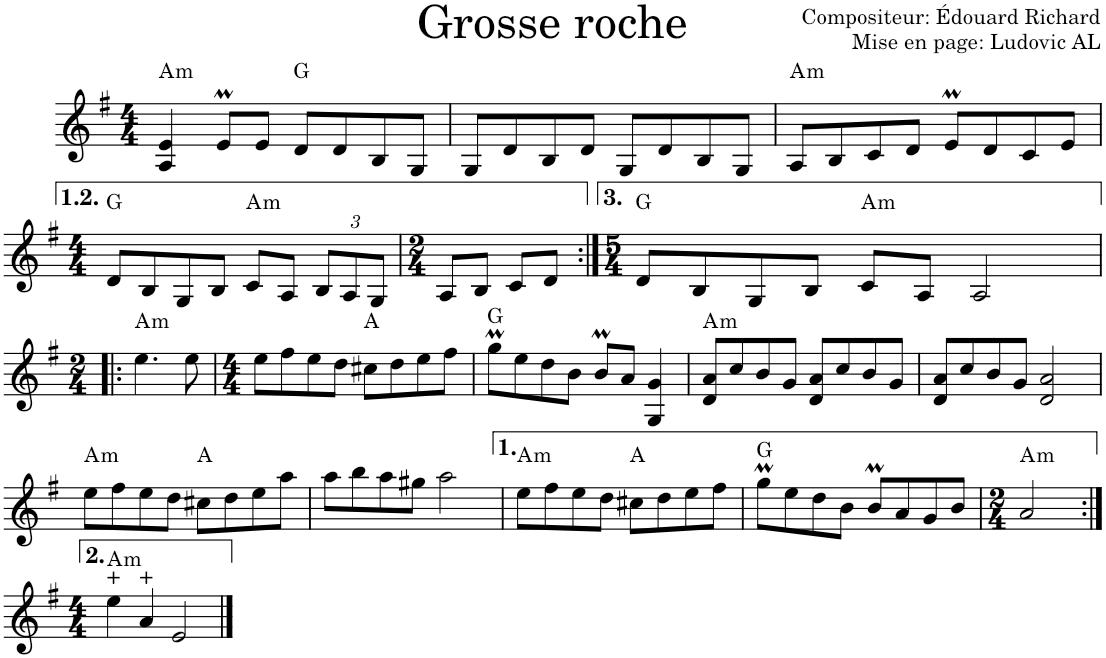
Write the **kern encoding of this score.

**kern	**harte
*part1	*part1
*staff1	*
*I"Violon	*
*I'Vln.	*
*clefG2	*
*k[f#]	*
*M4/4	*
=1	=1
!	!LO:H:kt=m
4A/ 4e/	A:min
8eM/L	.
8e/J	.
8d/L	G:maj
8d/	.
8B/	.
8G/J	.
=2	=2
8G/L	.
8d/	.
8B/	.
8d/J	.
8G/L	.
8d/	.
8B/	.
8G/J	.
=3	=3
!	!LO:H:kt=m
8A/L	A:min
8B/	.
8c/	.
8d/J	.
8eM/L	.
8d/	.
8c/	.
8e/J	.
!!LO:LB:g=z
=4	=4
*M4/4	*
8d/L	G:maj
8B/	.
8G/	.
8B/J	.
!	!LO:H:kt=m
8c/L	A:min
8A/J	.
*Xbrackettup	*
12B/L	.
12A/	.
12G/J	.
=5	=5
*M2/4	*
8A/L	.
8B/J	.
8c/L	.
8d/J	.
=6:|!	=6:|!
*M5/4	*
8d/L	G:maj
8B/	.
8G/	.
8B/J	.
!	!LO:H:kt=m
8c/L	A:min
8A/J	.
2A/	.
!!LO:LB:g=z
=7!|:	=7!|:
*M2/4	*
!	!LO:H:kt=m
4.ee\	A:min
8ee\	.
=8	=8
*M4/4	*
8ee\L	.
8ff#\	.
8ee\	.
8dd\J	.
8cc#X\L	A:maj
8dd\	.
8ee\	.
8ff#\J	.
=9	=9
8ggM\L	G:maj
8ee\	.
8dd\	.
8b\J	.
8bm/L	.
8a/J	.
4G/ 4g/	.
=10	=10
!	!LO:H:kt=m
8d/ 8a/L	A:min
8cc/	.
8b/	.
8g/J	.
8d/ 8a/L	.
8cc/	.
8b/	.
8g/J	.
=11	=11
8d/ 8a/L	.
8cc/	.
8b/	.
8g/J	.
2d/ 2a/	.
!!LO:LB:g=z
=12	=12
!	!LO:H:kt=m
8ee\L	A:min
8ff#\	.
8ee\	.
8dd\J	.
8cc#X\L	A:maj
8dd\	.
8ee\	.
8aa\J	.
=13	=13
8aa\L	.
8bb\	.
8aa\	.
8gg#X\J	.
2aa\	.
=14	=14
!	!LO:H:kt=m
8ee\L	A:min
8ff#\	.
8ee\	.
8dd\J	.
8cc#X\L	A:maj
8dd\	.
8ee\	.
8ff#\J	.
=15	=15
8ggM\L	G:maj
8ee\	.
8dd\	.
8b\J	.
8bm/L	.
8a/	.
8g/	.
8b/J	.
=16	=16
*M2/4	*
!	!LO:H:kt=m
2a/	A:min
!!LO:LB:g=z
=17:|!	=17:|!
*M4/4	*
!	!LO:H:kt=m
4ee\	A:min
4a/	.
2e/	.
==	==
*-	*-
